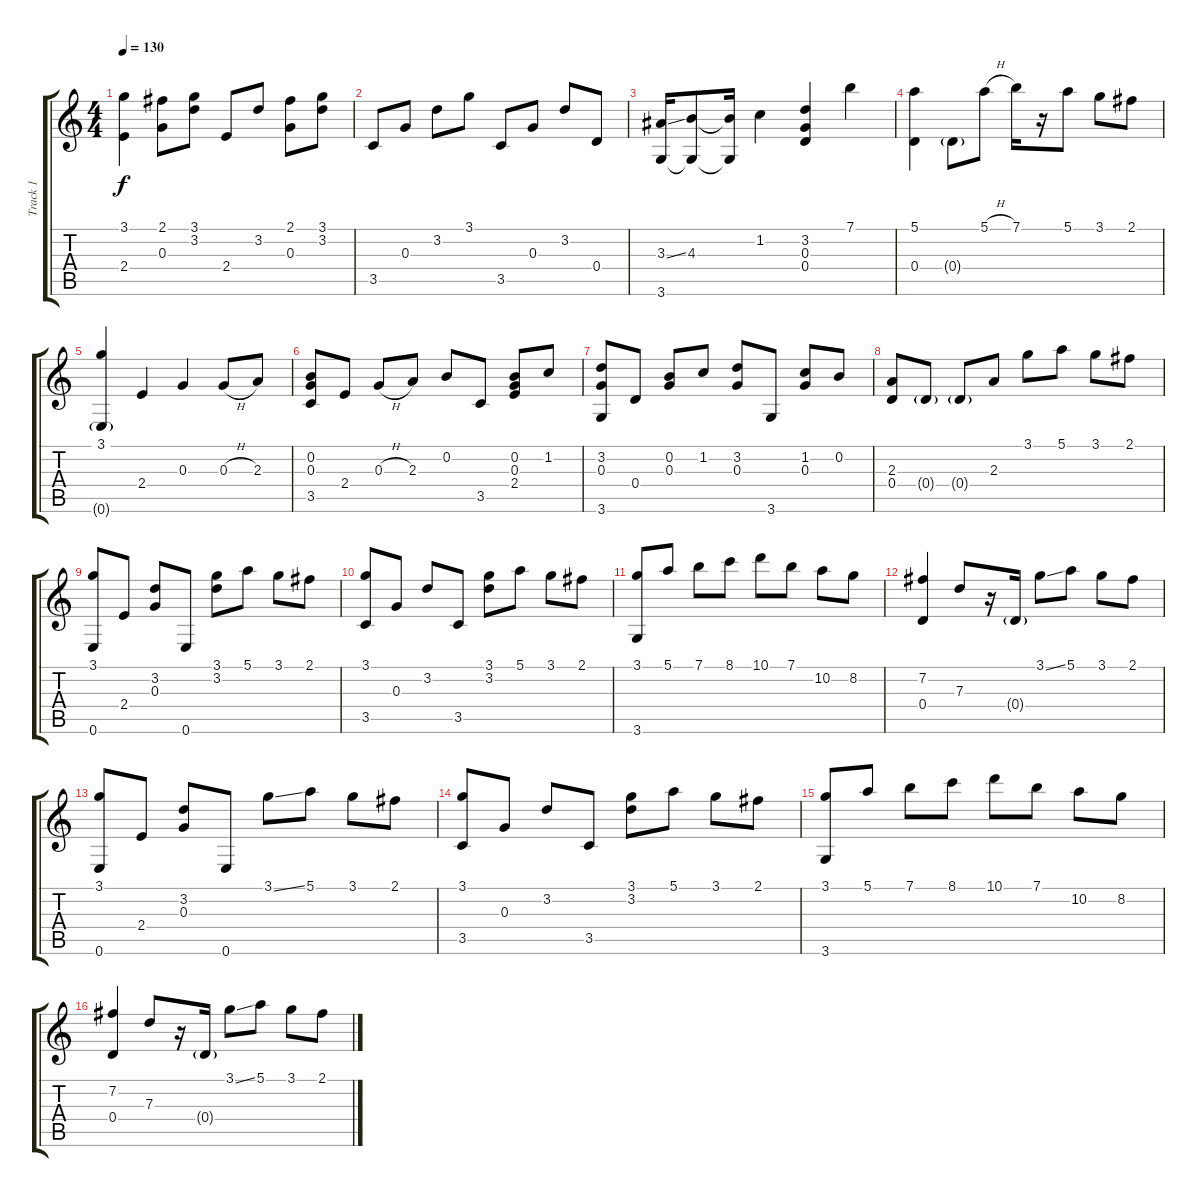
\track ("Track 1" "Track 1") {instrument acousticguitarnylon}
\staff {score tabs}
\tuning (E4 B3 G3 D3 A2 E2) {hide}
\ts (4 4)
\tempo 130
\clef g2
\ks c
(3.1 2.4).4{dy f} (2.1 0.3).8 (3.1 3.2).8 2.4.8 3.2.8 (2.1 0.3).8 (3.1 3.2).8 |
3.5.8 0.3.8 3.2.8 3.1.8 3.5.8 0.3.8 3.2.8 0.4.8 |
(3.3{ss} 3.6).16{txt " "} (4.3 3.6{t}).8 (4.3{t} 3.6{t}).16 1.2.4 (3.2 0.3 0.4).4 7.1.4 |
(5.1 0.4).4 0.4{g}.8 5.1{h}.8 7.1.16 r.16 5.1.8 3.1.8 2.1.8 |
(3.1 0.6{g}).4 2.4.4 0.3.4 0.3{h}.8 2.3.8 |
(0.2 0.3 3.5).8 2.4.8 0.3{h}.8 2.3.8 0.2.8 3.5.8 (0.2 0.3 2.4).8 1.2.8 |
(3.2 0.3 3.6).8 0.4.8 (0.2 0.3).8 1.2.8 (3.2 0.3).8 3.6.8 (1.2 0.3).8 0.2.8 |
(2.3 0.4).8 0.4{g}.8 0.4{g}.8 2.3.8 3.1.8 5.1.8 3.1.8 2.1.8 |
(3.1 0.6).8 2.4.8 (3.2 0.3).8 0.6.8 (3.1 3.2).8 5.1.8 3.1.8 2.1.8 |
(3.1 3.5).8 0.3.8 3.2.8 3.5.8 (3.1 3.2).8 5.1.8 3.1.8 2.1.8 |
(3.1 3.6).8 5.1.8 7.1.8 8.1.8 10.1.8 7.1.8 10.2.8 8.2.8 |
(7.2 0.4).4 7.3.8 r.16 0.4{g}.16 3.1{ss}.8 5.1.8 3.1.8 2.1.8 |
(3.1 0.6).8 2.4.8{txt ""} (3.2 0.3).8 0.6.8 3.1{ss}.8 5.1.8 3.1.8 2.1.8 |
(3.1 3.5).8 0.3.8 3.2.8 3.5.8 (3.1 3.2).8 5.1.8 3.1.8 2.1.8 |
(3.1 3.6).8 5.1.8 7.1.8 8.1.8 10.1.8 7.1.8 10.2.8 8.2.8 |
(7.2 0.4).4 7.3.8 r.16 0.4{g}.16 3.1{ss}.8 5.1.8 3.1.8 2.1.8
